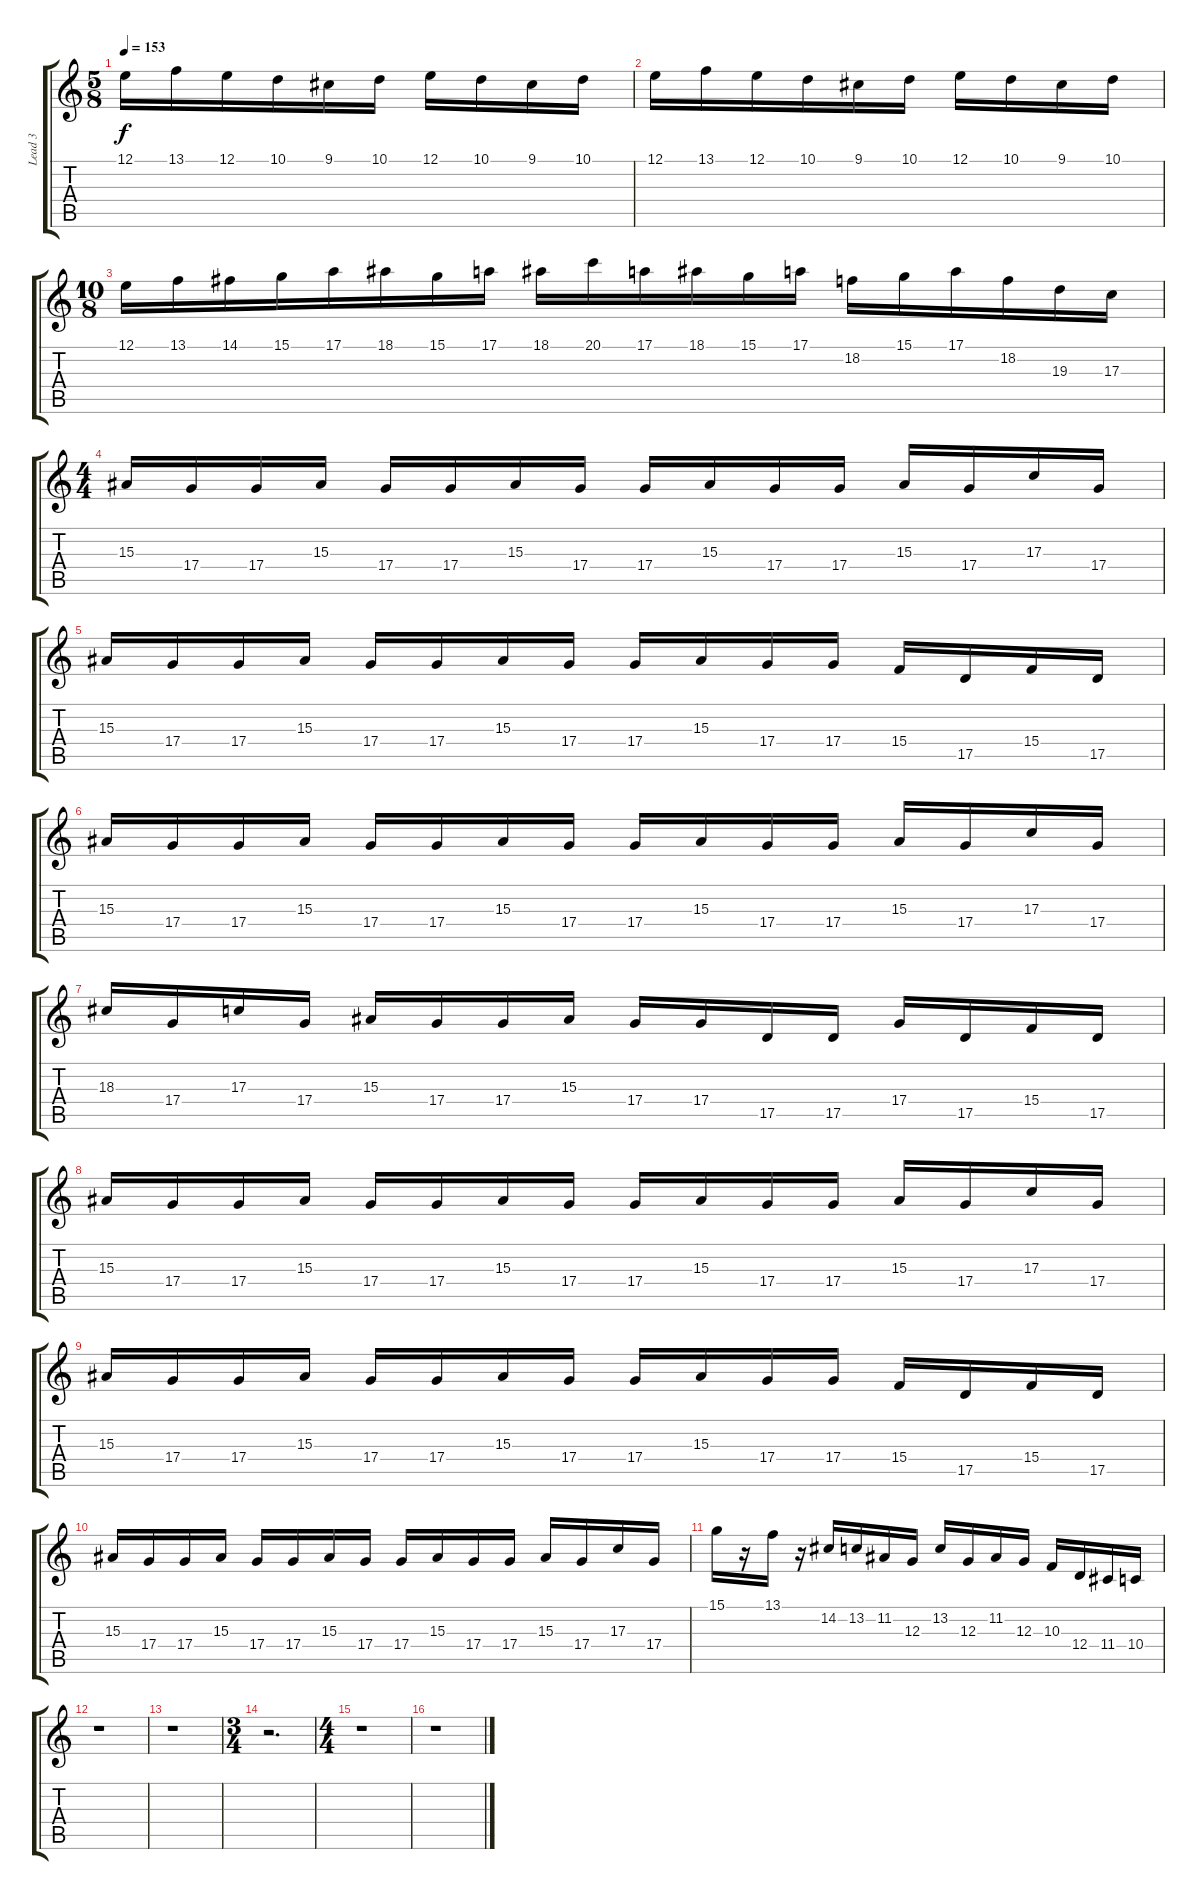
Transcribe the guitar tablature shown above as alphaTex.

\track ("Lead 3" "Lead 3") {instrument lead8bassandlead}
\staff {score tabs}
\tuning (E4 B3 G3 D3 A2 E2) {hide}
\ts (5 8)
\tempo 153
\clef g2
\ks c
12.1.16{dy f} 13.1.16 12.1.16 10.1.16 9.1.16 10.1.16 12.1.16 10.1.16 9.1.16 10.1.16 |
12.1.16 13.1.16 12.1.16 10.1.16 9.1.16 10.1.16 12.1.16 10.1.16 9.1.16 10.1.16 |
\ts (10 8)
12.1.16 13.1.16 14.1.16 15.1.16 17.1.16 18.1.16 15.1.16 17.1.16 18.1.16 20.1.16 17.1.16 18.1.16 15.1.16 17.1.16 18.2.16 15.1.16 17.1.16 18.2.16 19.3.16 17.3.16 |
\ts (4 4)
15.3.16 17.4.16 17.4.16 15.3.16 17.4.16 17.4.16 15.3.16 17.4.16 17.4.16 15.3.16 17.4.16 17.4.16 15.3.16 17.4.16 17.3.16 17.4.16 |
15.3.16 17.4.16 17.4.16 15.3.16 17.4.16 17.4.16 15.3.16 17.4.16 17.4.16 15.3.16 17.4.16 17.4.16 15.4.16 17.5.16 15.4.16 17.5.16 |
15.3.16 17.4.16 17.4.16 15.3.16 17.4.16 17.4.16 15.3.16 17.4.16 17.4.16 15.3.16 17.4.16 17.4.16 15.3.16 17.4.16 17.3.16 17.4.16 |
18.3.16 17.4.16 17.3.16 17.4.16 15.3.16 17.4.16 17.4.16 15.3.16 17.4.16 17.4.16 17.5.16 17.5.16 17.4.16 17.5.16 15.4.16 17.5.16 |
15.3.16 17.4.16 17.4.16 15.3.16 17.4.16 17.4.16 15.3.16 17.4.16 17.4.16 15.3.16 17.4.16 17.4.16 15.3.16 17.4.16 17.3.16 17.4.16 |
15.3.16 17.4.16 17.4.16 15.3.16 17.4.16 17.4.16 15.3.16 17.4.16 17.4.16 15.3.16 17.4.16 17.4.16 15.4.16 17.5.16 15.4.16 17.5.16 |
15.3.16 17.4.16 17.4.16 15.3.16 17.4.16 17.4.16 15.3.16 17.4.16 17.4.16 15.3.16 17.4.16 17.4.16 15.3.16 17.4.16 17.3.16 17.4.16 |
15.1.16 r.16 13.1.16 r.16 14.2.16 13.2.16 11.2.16 12.3.16 13.2.16 12.3.16 11.2.16 12.3.16 10.3.16 12.4.16 11.4.16 10.4.16 |
r.1 |
r.1 |
\ts (3 4)
r.2{d} |
\ts (4 4)
r.1 |
r.1
